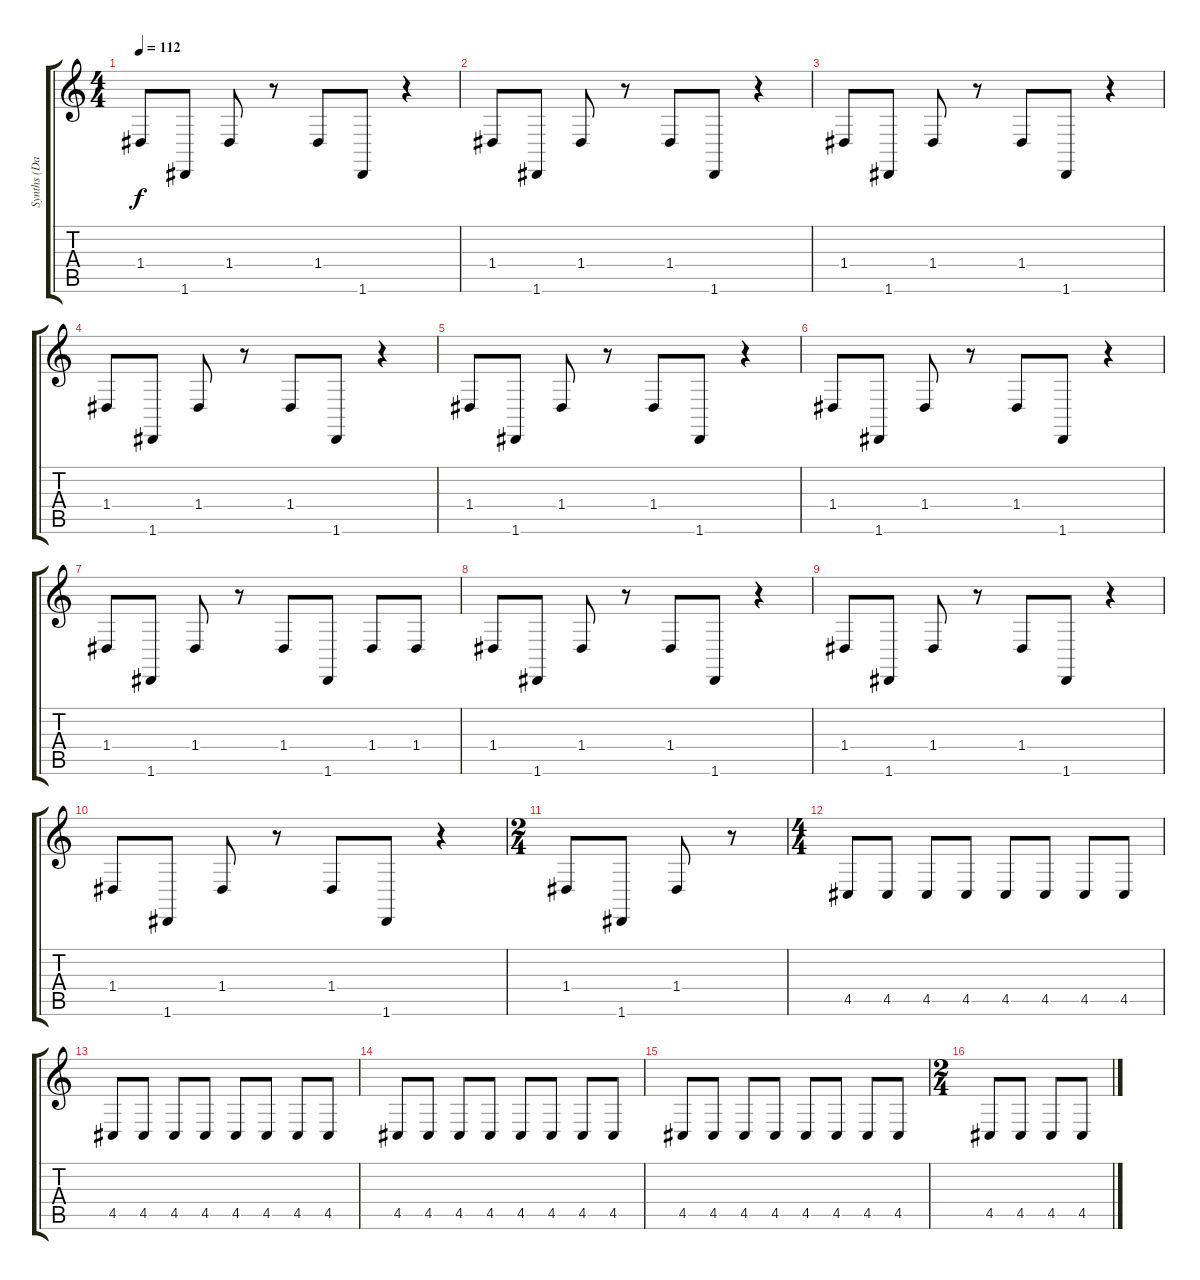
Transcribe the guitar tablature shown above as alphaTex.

\track ("Synths (Davies)" "Synths (Da") {instrument lead8bassandlead}
\staff {score tabs}
\tuning (E4 B3 G3 D3 A2 D2) {hide}
\ts (4 4)
\tempo 112
\clef g2
\ks c
1.4.8{dy f} 1.6.8 1.4.8 r.8 1.4.8 1.6.8 r.4 |
1.4.8 1.6.8 1.4.8 r.8 1.4.8 1.6.8 r.4 |
1.4.8 1.6.8 1.4.8 r.8 1.4.8 1.6.8 r.4 |
1.4.8 1.6.8 1.4.8 r.8 1.4.8 1.6.8 r.4 |
1.4.8 1.6.8 1.4.8 r.8 1.4.8 1.6.8 r.4 |
1.4.8 1.6.8 1.4.8 r.8 1.4.8 1.6.8 r.4 |
1.4.8 1.6.8 1.4.8 r.8 1.4.8 1.6.8 1.4.8 1.4.8 |
1.4.8 1.6.8 1.4.8 r.8 1.4.8 1.6.8 r.4 |
1.4.8 1.6.8 1.4.8 r.8 1.4.8 1.6.8 r.4 |
1.4.8 1.6.8 1.4.8 r.8 1.4.8 1.6.8 r.4 |
\ts (2 4)
1.4.8 1.6.8 1.4.8 r.8 |
\ts (4 4)
4.5.8 4.5.8 4.5.8 4.5.8 4.5.8 4.5.8 4.5.8 4.5.8 |
4.5.8 4.5.8 4.5.8 4.5.8 4.5.8 4.5.8 4.5.8 4.5.8 |
4.5.8 4.5.8 4.5.8 4.5.8 4.5.8 4.5.8 4.5.8 4.5.8 |
4.5.8 4.5.8 4.5.8 4.5.8 4.5.8 4.5.8 4.5.8 4.5.8 |
\ts (2 4)
4.5.8 4.5.8 4.5.8 4.5.8
